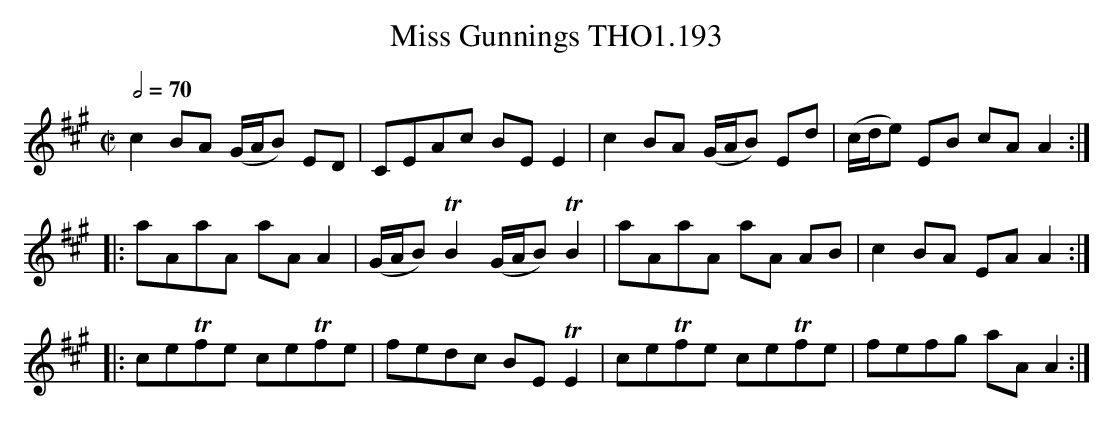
X:1
T:Miss Gunnings THO1.193
M:C|
L:1/8
Q:1/2=70
K:A
c2 BA (G/A/B) ED|CEAc BE E2|c2 BA (G/A/B) Ed|(c/d/e) EB cA A2:|
|:aAaA aA A2|(G/A/B) TB2 (G/A/B) TB2|aAaA aA AB|c2 BA EA A2:|
|:ceTfe ceTfe|fedc BE TE2|ceTfe ceTfe|fefg aA A2:|
